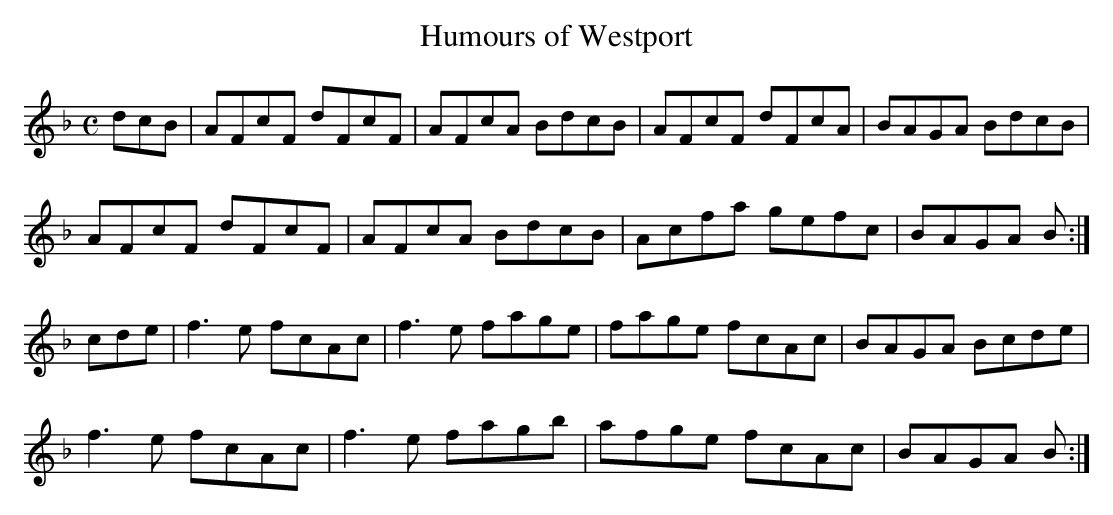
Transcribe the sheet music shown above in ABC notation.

X:1
T:Humours of Westport
M:C
L:1/8
K:F Major
dcB|AFcF dFcF|AFcA BdcB|AFcF dFcA|BAGA BdcB|!
AFcF dFcF|AFcA BdcB|Acfa gefc|BAGA B:|!
cde|f3e fcAc|f3e fage|fage fcAc|BAGA Bcde|!
f3e fcAc|f3e fagb|afge fcAc|BAGA B:|!
